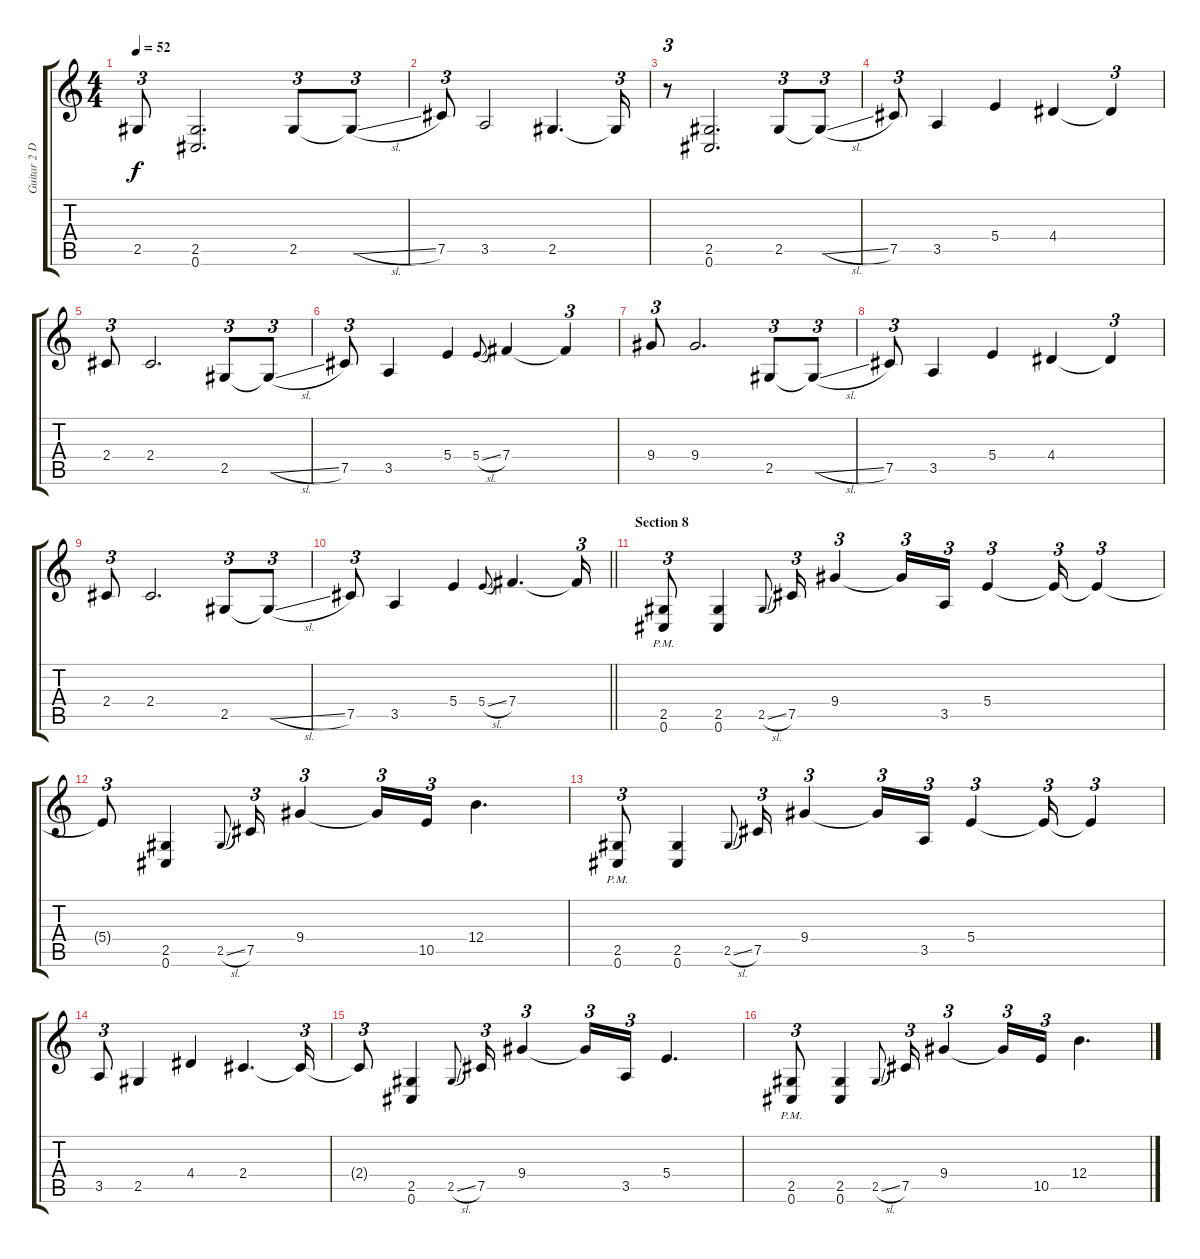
\track ("Guitar 2 Delay and Feedback (Ignore Me)" "Guitar 2 D") {instrument distortionguitar}
\staff {score tabs}
\tuning (Db4 Ab3 E3 B2 Gb2 Db2) {hide}
\ts (4 4)
\tempo 52
\clef g2
\ks c
2.5{t}.8{tu (3 2) dy f} (2.5 0.6).2{d} 2.5.8{tu (3 2)} 2.5{sl t}.8{tu (3 2)} |
7.5.8{tu (3 2)} 3.5.2 2.5.4{d} 2.5{t}.16{tu (3 2)} |
r.8{tu (3 2)} (2.5 0.6).2{d} 2.5.8{tu (3 2)} 2.5{sl t}.8{tu (3 2)} |
7.5.8{tu (3 2)} 3.5.4 5.4.4 4.4.4 4.4{t}.4{tu (3 2)} |
2.4.8{tu (3 2)} 2.4.2{d} 2.5.8{tu (3 2)} 2.5{sl t}.8{tu (3 2)} |
7.5.8{tu (3 2)} 3.5.4 5.4.4 5.4{sl}.8{gr onbeat} 7.4.4 7.4{t}.4{tu (3 2)} |
9.4.8{tu (3 2)} 9.4.2{d} 2.5.8{tu (3 2)} 2.5{sl t}.8{tu (3 2)} |
7.5.8{tu (3 2)} 3.5.4 5.4.4 4.4.4 4.4{t}.4{tu (3 2)} |
2.4.8{tu (3 2)} 2.4.2{d} 2.5.8{tu (3 2)} 2.5{sl t}.8{tu (3 2)} |
\barLineRight lightlight
7.5.8{tu (3 2)} 3.5.4 5.4.4 5.4{sl}.8{gr onbeat} 7.4.4{d} 7.4{t}.16{tu (3 2)} |
\section ("" "Section 8")
(2.5{pm} 0.6{pm}).8{tu (3 2)} (2.5 0.6).4 2.5{sl}.8{gr onbeat} 7.5.16{tu (3 2)} 9.4.4{tu (3 2)} 9.4{t}.16{tu (3 2)} 3.5.16{tu (3 2)} 5.4.4{tu (3 2)} 5.4{t}.16{tu (3 2)} 5.4{t}.4{tu (3 2)} |
5.4{t}.8{tu (3 2)} (2.5 0.6).4 2.5{sl}.8{gr onbeat} 7.5.16{tu (3 2)} 9.4.4{tu (3 2)} 9.4{t}.16{tu (3 2)} 10.5.16{tu (3 2)} 12.4.4{d} |
(2.5{pm} 0.6{pm}).8{tu (3 2)} (2.5 0.6).4 2.5{sl}.8{gr onbeat} 7.5.16{tu (3 2)} 9.4.4{tu (3 2)} 9.4{t}.16{tu (3 2)} 3.5.16{tu (3 2)} 5.4.4{tu (3 2)} 5.4{t}.16{tu (3 2)} 5.4{t}.4{tu (3 2)} |
3.5.8{tu (3 2)} 2.5.4 4.4.4 2.4.4{d} 2.4{t}.16{tu (3 2)} |
2.4{t}.8{tu (3 2)} (2.5 0.6).4 2.5{sl}.8{gr onbeat} 7.5.16{tu (3 2)} 9.4.4{tu (3 2)} 9.4{t}.16{tu (3 2)} 3.5.16{tu (3 2)} 5.4.4{d} |
(2.5{pm} 0.6{pm}).8{tu (3 2)} (2.5 0.6).4 2.5{sl}.8{gr onbeat} 7.5.16{tu (3 2)} 9.4.4{tu (3 2)} 9.4{t}.16{tu (3 2)} 10.5.16{tu (3 2)} 12.4.4{d}
